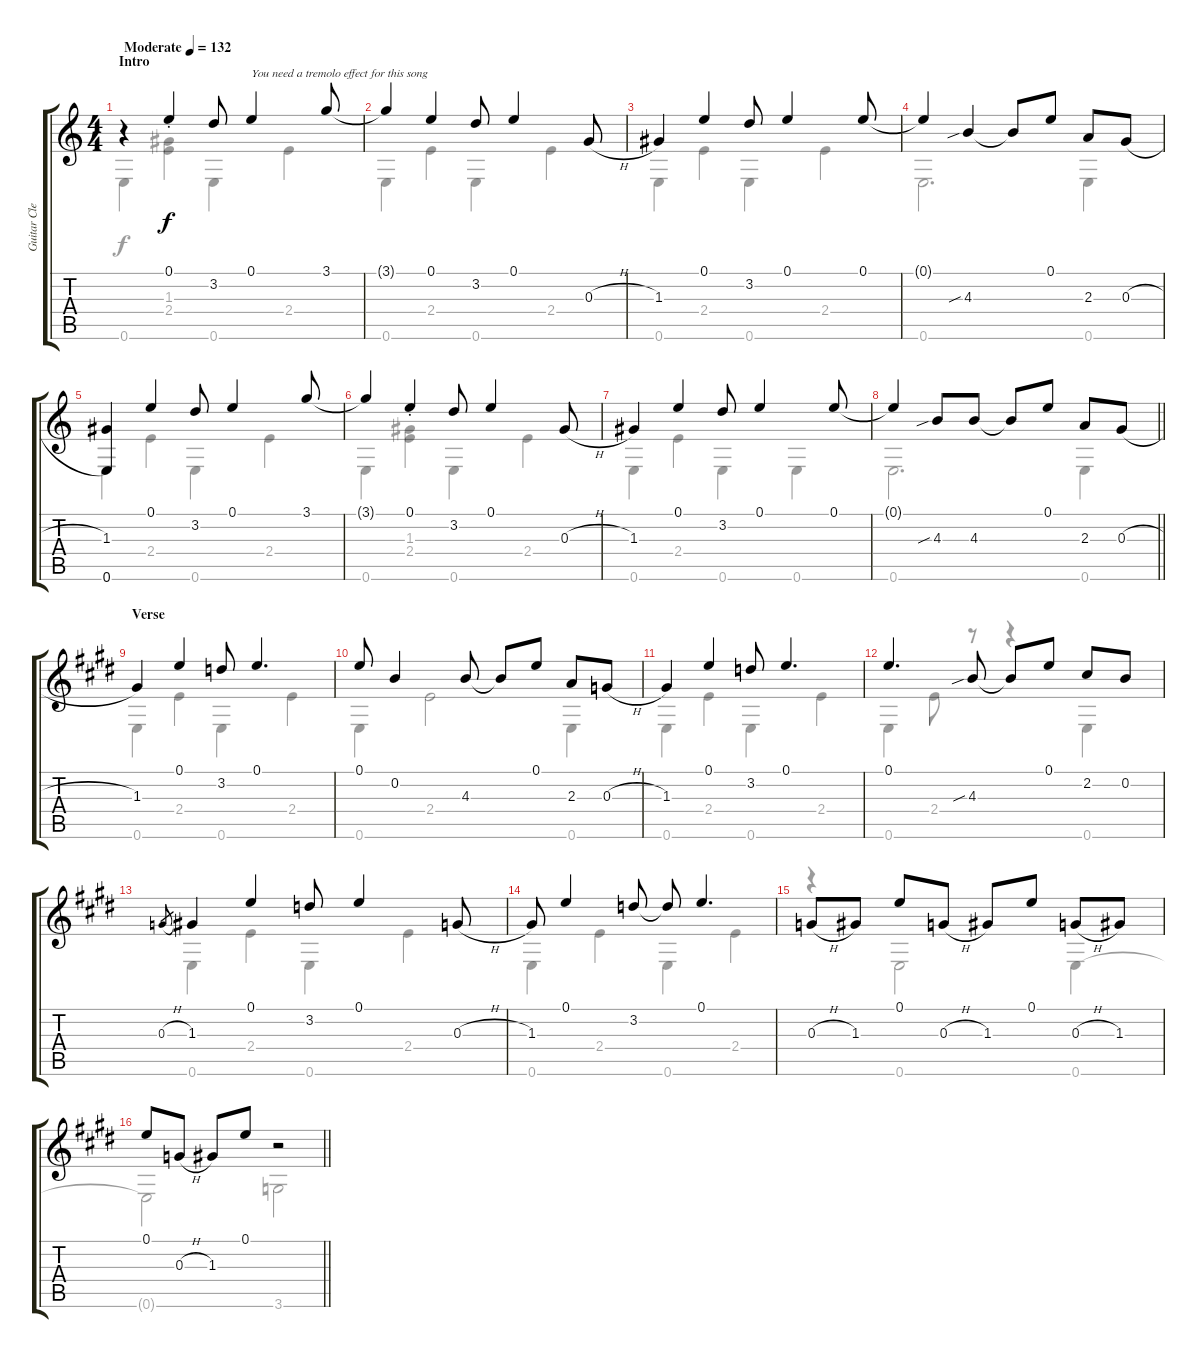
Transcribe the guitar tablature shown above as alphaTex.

\track ("Guitar Clean Tremolo" "Guitar Cle") {instrument electricguitarclean}
\staff {score tabs}
\tuning (E4 B3 G3 D3 A2 E2) {hide}
\voice
\ts (4 4)
\section ("" "Intro")
\tempo (132 "Moderate")
\clef g2
\ks c
r.4{dy f instrument electricguitarclean} 0.1{st}.4 3.2.8 0.1.4{txt "You need a tremolo effect for this song "} 3.1.8 |
3.1{t}.4 0.1.4 3.2.8 0.1.4 0.3{h}.8 |
1.3.4 0.1.4 3.2.8 0.1.4 0.1.8 |
0.1{t}.4 4.3{sib}.4 4.3{t}.8 0.1.8 2.3.8 0.3{h}.8 |
(1.3 0.6).4 0.1.4 3.2.8 0.1.4 3.1.8 |
3.1{t}.4 0.1{st}.4 3.2.8 0.1.4 0.3{h}.8 |
1.3.4 0.1.4 3.2.8 0.1.4 0.1.8 |
\barLineRight lightlight
0.1{t}.4 4.3{sib}.8 4.3.8 4.3{t}.8 0.1.8 2.3.8 0.3{h}.8 |
\section ("" "Verse")
\ks e
1.3.4 0.1.4 3.2.8 0.1.4{d} |
0.1.8 0.2.4 4.3.8 4.3{t}.8 0.1.8 2.3.8 0.3{h}.8 |
1.3.4 0.1.4 3.2.8 0.1.4{d} |
0.1.4{d} 4.3{sib}.8 4.3{t}.8 0.1.8 2.2.8 0.2.8 |
0.3{h}.8{gr} 1.3.4 0.1.4 3.2.8 0.1.4 0.3{h}.8 |
1.3.8 0.1.4 3.2.8 3.2{t}.8 0.1.4{d} |
0.3{h}.8 1.3.8 0.1.8 0.3{h}.8 1.3.8 0.1.8 0.3{h}.8 1.3.8 |
\barLineRight lightlight
0.1.8 0.3{h}.8 1.3.8 0.1.8 r.2
\voice
\clef g2
\ottava regular
\simile none
\ks c
0.6.4{dy f} (1.3 2.4).4 0.6.4 2.4.4 |
0.6.4 2.4.4 0.6.4 2.4.4 |
0.6.4 2.4.4 0.6.4 2.4.4 |
0.6.2{d} 0.6.4 |
0.6.4 2.4.4 0.6.4 2.4.4 |
0.6.4 (1.3 2.4).4 0.6.4 2.4.4 |
0.6.4 2.4.4 0.6.4 0.6.4 |
\barLineRight lightlight
0.6.2{d} 0.6.4 |
\ks e
0.6.4 2.4.4 0.6.4 2.4.4 |
0.6.4 2.4.2 0.6.4 |
0.6.4 2.4.4 0.6.4 2.4.4 |
0.6.4 2.4.8 r.8 r.4 0.6.4 |
0.6.4 2.4.4 0.6.4 2.4.4 |
0.6.4 2.4.4 0.6.4 2.4.4 |
r.4 0.6.2 0.6.4 |
\barLineRight lightlight
0.6{t}.2 3.6.2
